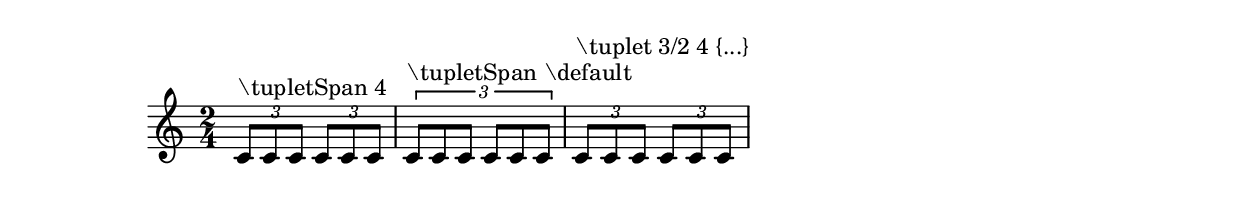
% DO NOT EDIT this file manually; it is automatically
% generated from Documentation/snippets/new
% Make any changes in Documentation/snippets/new/
% and then run scripts/auxiliar/makelsr.py
%
% This file is in the public domain.
%% Note: this file works from version 2.17.11
\version "2.18.0"

\header {
  lsrtags = "rhythms, syntax-and-expressions"

  texidoc = "
The property @code{tupletSpannerDuration} sets how long each of the
tuplets contained within the brackets after @code{\\tuplet} should last.
Many consecutive tuplets can then be placed within a single
@code{\\tuplet} expression, thus saving typing.

There are several ways to set @code{tupletSpannerDuration}.  The command
@code{\\tupletSpan} sets it to a given duration, and clears it when
instead of a duration @code{\\default} is specified.  Another way is
to use an optional argument with @code{\\tuplet}.
"
  doctitle = "Entering several tuplets using only one \\tuplet command"
} % begin verbatim



\relative c' {
  \time 2/4
  \tupletSpan 4
  \tuplet 3/2 { c8^"\\tupletSpan 4" c c c c c }
  \tupletSpan \default
  \tuplet 3/2 { c8^"\\tupletSpan \\default" c c c c c }
  \tuplet 3/2 4 { c8^"\\tuplet 3/2 4 {...}" c c c c c }
}
